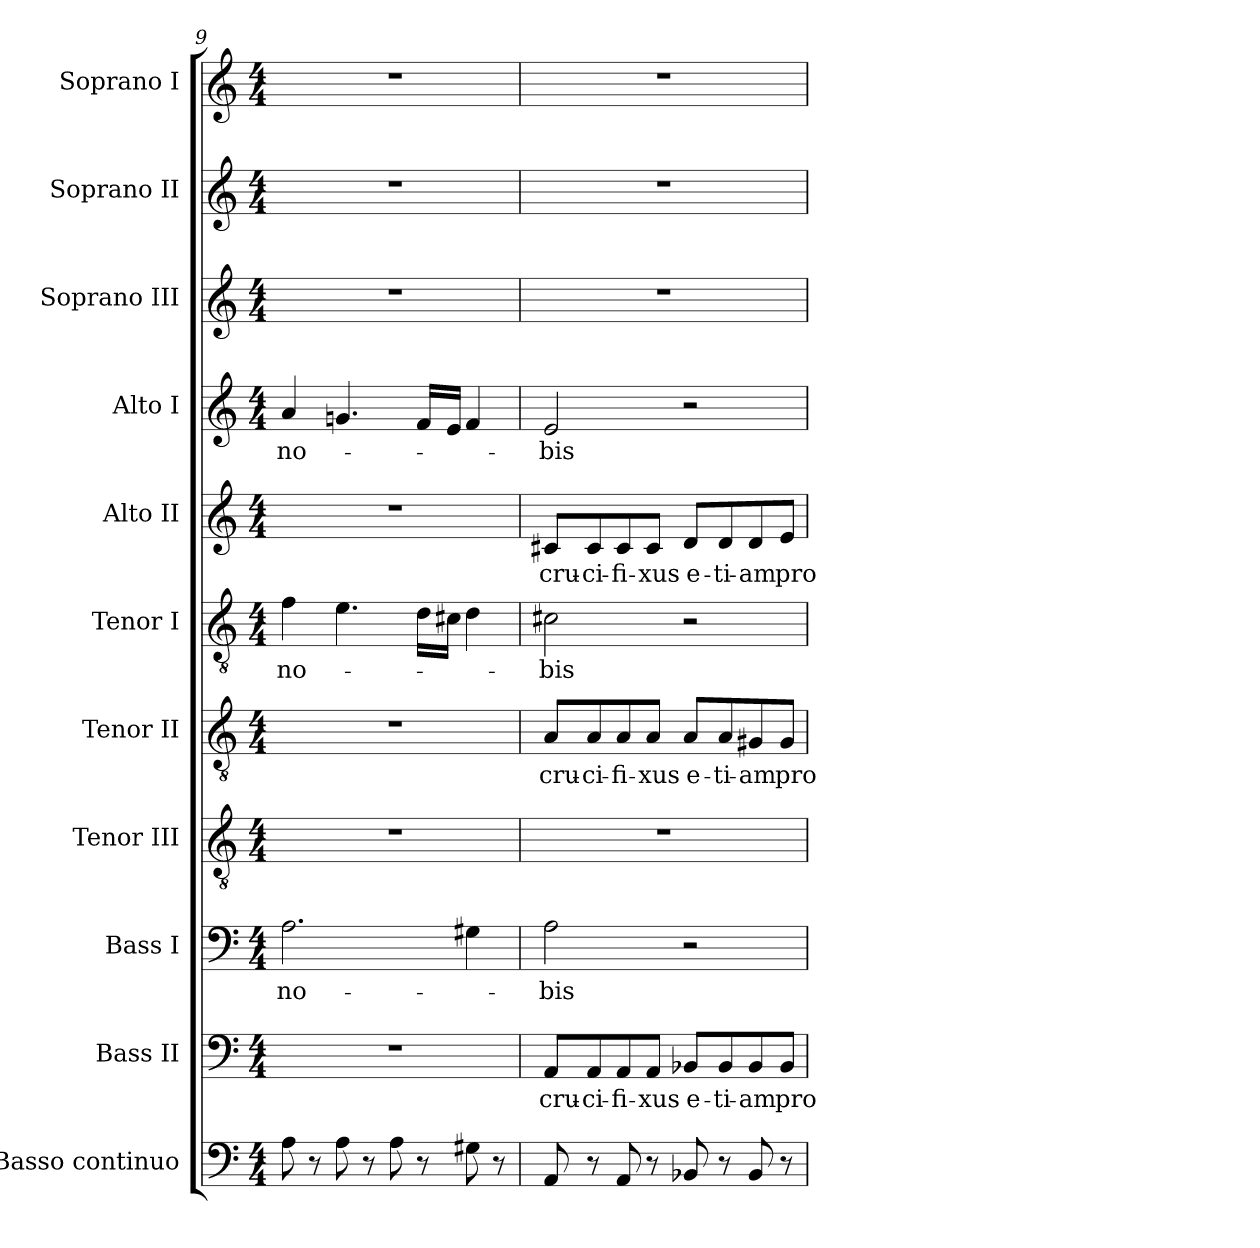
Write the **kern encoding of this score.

**kern	**kern	**text	**kern	**text	**kern	**kern	**text	**kern	**text	**kern	**text	**kern	**text	**kern	**kern	**kern
*part11	*part10	*part10	*part9	*part9	*part8	*part7	*part7	*part6	*part6	*part5	*part5	*part4	*part4	*part3	*part2	*part1
*staff11	*staff10	*staff10	*staff9	*staff9	*staff8	*staff7	*staff7	*staff6	*staff6	*staff5	*staff5	*staff4	*staff4	*staff3	*staff2	*staff1
*I"Basso continuo	*I"Bass II	*	*I"Bass I	*	*I"Tenor III	*I"Tenor II	*	*I"Tenor I	*	*I"Alto II	*	*I"Alto I	*	*I"Soprano III	*I"Soprano II	*I"Soprano I
*I'B.c.	*I'B. II	*	*I'B. I	*	*I'T. III	*I'T. II	*	*I'T. I	*	*I'A. II	*	*I'A. I	*	*I'S. III	*I'S. II	*I'S. I
*clefF4	*clefF4	*	*clefF4	*	*clefGv2	*clefGv2	*	*clefGv2	*	*clefG2	*	*clefG2	*	*clefG2	*clefG2	*clefG2
*	*	*	*	*	*ITrd7c12	*ITrd7c12	*	*ITrd7c12	*	*	*	*	*	*	*	*
*k[]	*k[]	*	*k[]	*	*k[]	*k[]	*	*k[]	*	*k[]	*	*k[]	*	*k[]	*k[]	*k[]
*a:	*a:	*	*a:	*	*a:	*a:	*	*a:	*	*a:	*	*a:	*	*a:	*a:	*a:
*M4/4	*M4/4	*	*M4/4	*	*M4/4	*M4/4	*	*M4/4	*	*M4/4	*	*M4/4	*	*M4/4	*M4/4	*M4/4
=9	=9	=9	=9	=9	=9	=9	=9	=9	=9	=9	=9	=9	=9	=9	=9	=9
!	!	!	!	!LO:LY:b:color=#000000	!	!	!	!	!	!	!	!	!	!	!	!
!	!	!	!	!	!	!	!	!	!LO:LY:b:color=#000000	!	!	!	!	!	!	!
!	!	!	!	!	!	!	!	!	!	!	!	!	!LO:LY:b:color=#000000	!	!	!
8Ai\	1r	.	2.Ai\	no-	1r	1r	.	4Fi\	no-	1r	.	4ai/	no-	1r	1r	1r
8r	.	.	.	.	.	.	.	.	.	.	.	.	.	.	.	.
8Ai\	.	.	.	.	.	.	.	4.Ei\	.	.	.	4.gni/	.	.	.	.
8r	.	.	.	.	.	.	.	.	.	.	.	.	.	.	.	.
8Ai\	.	.	.	.	.	.	.	.	.	.	.	.	.	.	.	.
8r	.	.	.	.	.	.	.	16Di\LL	.	.	.	16fi/LL	.	.	.	.
.	.	.	.	.	.	.	.	16C#Xi\JJ	.	.	.	16ei/JJ	.	.	.	.
8G#Xi\	.	.	4G#Xi\	.	.	.	.	4Di\	.	.	.	4fi/	.	.	.	.
8r	.	.	.	.	.	.	.	.	.	.	.	.	.	.	.	.
=10	=10	=10	=10	=10	=10	=10	=10	=10	=10	=10	=10	=10	=10	=10	=10	=10
!	!	!LO:LY:b:color=#000000	!	!	!	!	!	!	!	!	!	!	!	!	!	!
!	!	!	!	!LO:LY:b:color=#000000	!	!	!	!	!	!	!	!	!	!	!	!
!	!	!	!	!	!	!	!LO:LY:b:color=#000000	!	!	!	!	!	!	!	!	!
!	!	!	!	!	!	!	!	!	!LO:LY:b:color=#000000	!	!	!	!	!	!	!
!	!	!	!	!	!	!	!	!	!	!	!LO:LY:b:color=#000000	!	!	!	!	!
!	!	!	!	!	!	!	!	!	!	!	!	!	!LO:LY:b:color=#000000	!	!	!
8AAi/	8AAi/L	cru-	2Ai\	-bis	1r	8AAi/L	cru-	2C#Xi\	-bis	8c#Xi/L	cru-	2ei/	-bis	1r	1r	1r
!	!	!LO:LY:b:color=#000000	!	!	!	!	!	!	!	!	!	!	!	!	!	!
!	!	!	!	!	!	!	!LO:LY:b:color=#000000	!	!	!	!	!	!	!	!	!
!	!	!	!	!	!	!	!	!	!	!	!LO:LY:b:color=#000000	!	!	!	!	!
8r	8AAi/	-ci-	.	.	.	8AAi/	-ci-	.	.	8c#i/	-ci-	.	.	.	.	.
!	!	!LO:LY:b:color=#000000	!	!	!	!	!	!	!	!	!	!	!	!	!	!
!	!	!	!	!	!	!	!LO:LY:b:color=#000000	!	!	!	!	!	!	!	!	!
!	!	!	!	!	!	!	!	!	!	!	!LO:LY:b:color=#000000	!	!	!	!	!
8AAi/	8AAi/	-fi-	.	.	.	8AAi/	-fi-	.	.	8c#i/	-fi-	.	.	.	.	.
!	!	!LO:LY:b:color=#000000	!	!	!	!	!	!	!	!	!	!	!	!	!	!
!	!	!	!	!	!	!	!LO:LY:b:color=#000000	!	!	!	!	!	!	!	!	!
!	!	!	!	!	!	!	!	!	!	!	!LO:LY:b:color=#000000	!	!	!	!	!
8r	8AAi/J	-xus	.	.	.	8AAi/J	-xus	.	.	8c#i/J	-xus	.	.	.	.	.
!	!	!LO:LY:b:color=#000000	!	!	!	!	!	!	!	!	!	!	!	!	!	!
!	!	!	!	!	!	!	!LO:LY:b:color=#000000	!	!	!	!	!	!	!	!	!
!	!	!	!	!	!	!	!	!	!	!	!LO:LY:b:color=#000000	!	!	!	!	!
8BB-Xi/	8BB-Xi/L	e-	2r	.	.	8AAi/L	e-	2r	.	8di/L	e-	2r	.	.	.	.
!	!	!LO:LY:b:color=#000000	!	!	!	!	!	!	!	!	!	!	!	!	!	!
!	!	!	!	!	!	!	!LO:LY:b:color=#000000	!	!	!	!	!	!	!	!	!
!	!	!	!	!	!	!	!	!	!	!	!LO:LY:b:color=#000000	!	!	!	!	!
8r	8BB-i/	-ti-	.	.	.	8AAi/	-ti-	.	.	8di/	-ti-	.	.	.	.	.
!	!	!LO:LY:b:color=#000000	!	!	!	!	!	!	!	!	!	!	!	!	!	!
!	!	!	!	!	!	!	!LO:LY:b:color=#000000	!	!	!	!	!	!	!	!	!
!	!	!	!	!	!	!	!	!	!	!	!LO:LY:b:color=#000000	!	!	!	!	!
8BB-i/	8BB-i/	-am	.	.	.	8GG#Xi/	-am	.	.	8di/	-am	.	.	.	.	.
!	!	!LO:LY:b:color=#000000	!	!	!	!	!	!	!	!	!	!	!	!	!	!
!	!	!	!	!	!	!	!LO:LY:b:color=#000000	!	!	!	!	!	!	!	!	!
!	!	!	!	!	!	!	!	!	!	!	!LO:LY:b:color=#000000	!	!	!	!	!
8r	8BB-i/J	pro	.	.	.	8GG#i/J	pro	.	.	8ei/J	pro	.	.	.	.	.
=	=	=	=	=	=	=	=	=	=	=	=	=	=	=	=	=
*-	*-	*-	*-	*-	*-	*-	*-	*-	*-	*-	*-	*-	*-	*-	*-	*-
